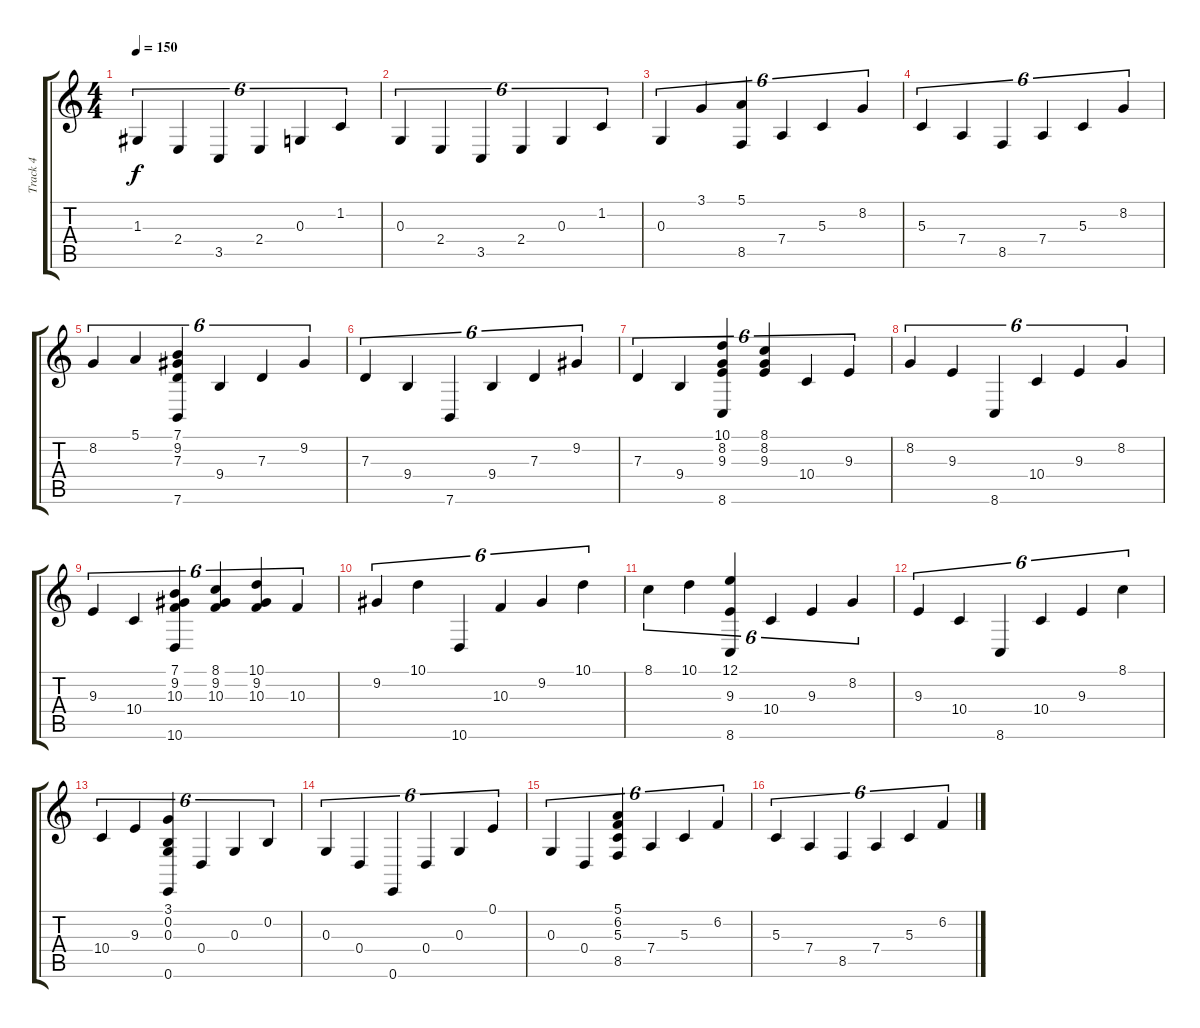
\track ("Track 4" "Track 4") {instrument sopranosax}
\staff {score tabs}
\tuning (E4 B3 G3 D3 A2 E2) {hide}
\ts (4 4)
\tempo 150
\clef g2
\ks c
1.3.4{tu (6 4) dy f} 2.4.4{tu (6 4)} 3.5.4{tu (6 4)} 2.4.4{tu (6 4)} 0.3.4{tu (6 4)} 1.2.4{tu (6 4)} |
0.3.4{tu (6 4)} 2.4.4{tu (6 4)} 3.5.4{tu (6 4)} 2.4.4{tu (6 4)} 0.3.4{tu (6 4)} 1.2.4{tu (6 4)} |
0.3.4{tu (6 4)} 3.1.4{tu (6 4)} (5.1 8.5).4{tu (6 4)} 7.4.4{tu (6 4)} 5.3.4{tu (6 4)} 8.2.4{tu (6 4)} |
5.3.4{tu (6 4)} 7.4.4{tu (6 4)} 8.5.4{tu (6 4)} 7.4.4{tu (6 4)} 5.3.4{tu (6 4)} 8.2.4{tu (6 4)} |
8.2.4{tu (6 4)} 5.1.4{tu (6 4)} (7.1 9.2 7.3 7.6).4{tu (6 4)} 9.4.4{tu (6 4)} 7.3.4{tu (6 4)} 9.2.4{tu (6 4)} |
7.3.4{tu (6 4)} 9.4.4{tu (6 4)} 7.6.4{tu (6 4)} 9.4.4{tu (6 4)} 7.3.4{tu (6 4)} 9.2.4{tu (6 4)} |
7.3.4{tu (6 4)} 9.4.4{tu (6 4)} (10.1 8.2 9.3 8.6).4{tu (6 4)} (8.1 8.2 9.3).4{tu (6 4)} 10.4.4{tu (6 4)} 9.3.4{tu (6 4)} |
8.2.4{tu (6 4)} 9.3.4{tu (6 4)} 8.6.4{tu (6 4)} 10.4.4{tu (6 4)} 9.3.4{tu (6 4)} 8.2.4{tu (6 4)} |
9.3.4{tu (6 4)} 10.4.4{tu (6 4)} (7.1 9.2 10.3 10.6).4{tu (6 4)} (8.1 9.2 10.3).4{tu (6 4)} (10.1 9.2 10.3).4{tu (6 4)} 10.3.4{tu (6 4)} |
9.2.4{tu (6 4)} 10.1.4{tu (6 4)} 10.6.4{tu (6 4)} 10.3.4{tu (6 4)} 9.2.4{tu (6 4)} 10.1.4{tu (6 4)} |
8.1.4{tu (6 4)} 10.1.4{tu (6 4)} (12.1 9.3 8.6).4{tu (6 4)} 10.4.4{tu (6 4)} 9.3.4{tu (6 4)} 8.2.4{tu (6 4)} |
9.3.4{tu (6 4)} 10.4.4{tu (6 4)} 8.6.4{tu (6 4)} 10.4.4{tu (6 4)} 9.3.4{tu (6 4)} 8.1.4{tu (6 4)} |
10.4.4{tu (6 4)} 9.3.4{tu (6 4)} (3.1 0.2 0.3 0.6).4{tu (6 4)} 0.4.4{tu (6 4)} 0.3.4{tu (6 4)} 0.2.4{tu (6 4)} |
0.3.4{tu (6 4)} 0.4.4{tu (6 4)} 0.6.4{tu (6 4)} 0.4.4{tu (6 4)} 0.3.4{tu (6 4)} 0.1.4{tu (6 4)} |
0.3.4{tu (6 4)} 0.4.4{tu (6 4)} (5.1 6.2 5.3 8.5).4{tu (6 4)} 7.4.4{tu (6 4)} 5.3.4{tu (6 4)} 6.2.4{tu (6 4)} |
5.3.4{tu (6 4)} 7.4.4{tu (6 4)} 8.5.4{tu (6 4)} 7.4.4{tu (6 4)} 5.3.4{tu (6 4)} 6.2.4{tu (6 4)}
